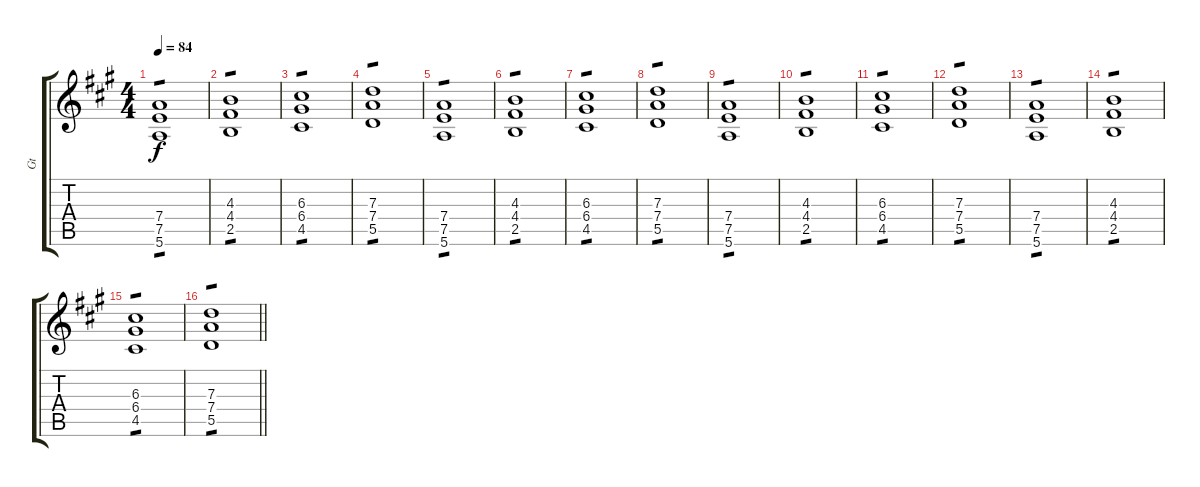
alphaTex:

\track ("Gt" "Gt") {instrument electricguitarclean}
\staff {score tabs}
\tuning (E4 B3 G3 D3 A2 E2) {hide}
\ts (4 4)
\tempo 84
\clef g2
\ks a
(7.4 7.5 5.6).1{tp 1 dy f} |
(4.3 4.4 2.5).1{tp 1} |
(6.3 6.4 4.5).1{tp 1} |
(7.3 7.4 5.5).1{tp 1} |
(7.4 7.5 5.6).1{tp 1} |
(4.3 4.4 2.5).1{tp 1} |
(6.3 6.4 4.5).1{tp 1} |
(7.3 7.4 5.5).1{tp 1} |
(7.4 7.5 5.6).1{tp 1} |
(4.3 4.4 2.5).1{tp 1} |
(6.3 6.4 4.5).1{tp 1} |
(7.3 7.4 5.5).1{tp 1} |
(7.4 7.5 5.6).1{tp 1} |
(4.3 4.4 2.5).1{tp 1} |
(6.3 6.4 4.5).1{tp 1} |
\barLineRight lightlight
(7.3 7.4 5.5).1{tp 1}
